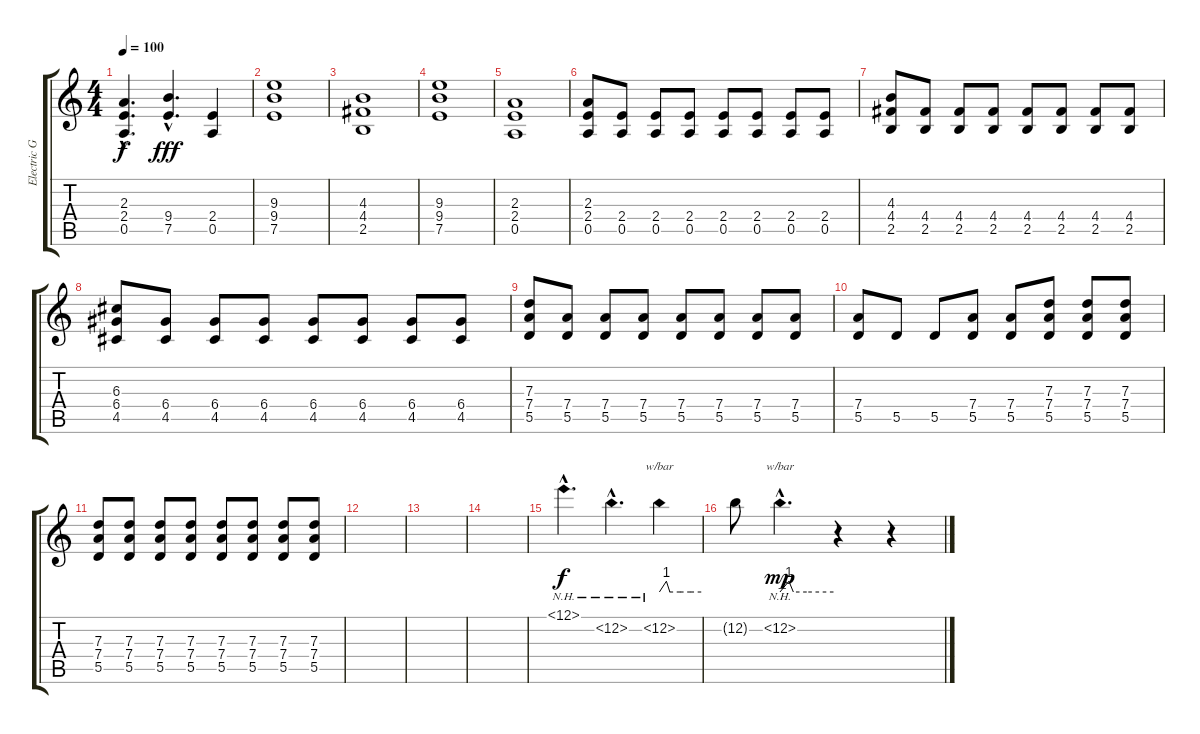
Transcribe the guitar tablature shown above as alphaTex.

\track ("Electric Guitar/Solo" "Electric G") {instrument distortionguitar}
\staff {score tabs}
\tuning (E4 B3 G3 D3 A2 E2) {hide}
\ts (4 4)
\tempo 100
\clef g2
\ks c
(2.3{hac t} 2.4{hac t} 0.5{hac t}).4{d dy f} (9.4{hac} 7.5{hac}).4{d dy fff} (2.4 0.5).4 |
(9.3 9.4 7.5).1 |
(4.3 4.4 2.5).1 |
(9.3 9.4 7.5).1 |
(2.3 2.4 0.5).1 |
(2.3 2.4 0.5).8 (2.4 0.5).8 (2.4 0.5).8 (2.4 0.5).8 (2.4 0.5).8 (2.4 0.5).8 (2.4 0.5).8 (2.4 0.5).8 |
(4.3 4.4 2.5).8 (4.4 2.5).8 (4.4 2.5).8 (4.4 2.5).8 (4.4 2.5).8 (4.4 2.5).8 (4.4 2.5).8 (4.4 2.5).8 |
(6.3 6.4 4.5).8 (6.4 4.5).8 (6.4 4.5).8 (6.4 4.5).8 (6.4 4.5).8 (6.4 4.5).8 (6.4 4.5).8 (6.4 4.5).8 |
(7.3 7.4 5.5).8 (7.4 5.5).8 (7.4 5.5).8 (7.4 5.5).8 (7.4 5.5).8 (7.4 5.5).8 (7.4 5.5).8 (7.4 5.5).8 |
(7.4 5.5).8 5.5.8 5.5.8 (7.4 5.5).8 (7.4 5.5).8 (7.3 7.4 5.5).8 (7.3 7.4 5.5).8 (7.3 7.4 5.5).8 |
(7.3 7.4 5.5).8 (7.3 7.4 5.5).8 (7.3 7.4 5.5).8 (7.3 7.4 5.5).8 (7.3 7.4 5.5).8 (7.3 7.4 5.5).8 (7.3 7.4 5.5).8 (7.3 7.4 5.5).8 |
|
|
|
12.1{nh hac}.4{d dy f} 12.2{nh hac}.4{d} 12.2{nh}.4{tbe (custom default 0 0 10 4 15 0 30 0 45 0 60 0)} |
12.2{t}.8 12.2{nh hac}.4{d tbe (custom default 0 0 10 4 15 0 30 0 60 0) dy mp} r.4 r.4
